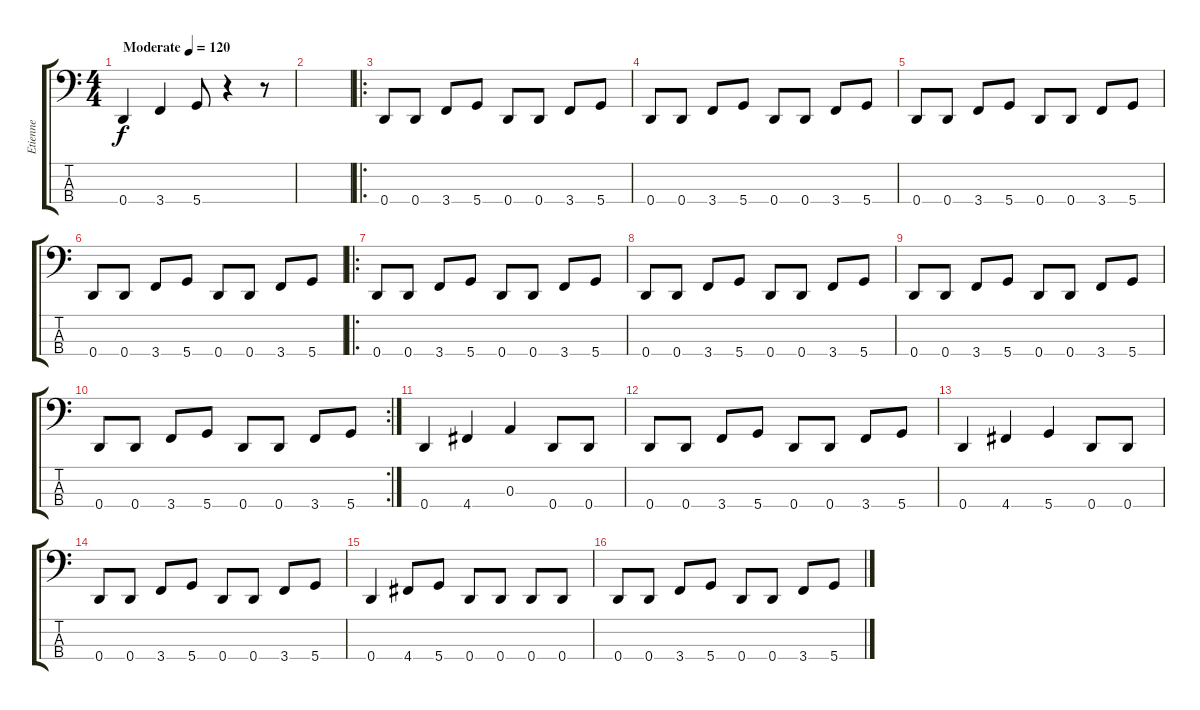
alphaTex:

\track ("Etienne" "Etienne") {instrument slapbass1}
\staff {score tabs}
\tuning (G2 D2 A1 D1) {hide}
\ts (4 4)
\tempo (120 "Moderate")
\clef f4
\ks c
0.4.4{dy f instrument slapbass1} 3.4.4 5.4.8 r.4 r.8 |
|
\ro
0.4.8 0.4.8 3.4.8 5.4.8 0.4.8 0.4.8 3.4.8 5.4.8 |
0.4.8 0.4.8 3.4.8 5.4.8 0.4.8 0.4.8 3.4.8 5.4.8 |
0.4.8 0.4.8 3.4.8 5.4.8 0.4.8 0.4.8 3.4.8 5.4.8 |
0.4.8 0.4.8 3.4.8 5.4.8 0.4.8 0.4.8 3.4.8 5.4.8 |
\ro
0.4.8 0.4.8 3.4.8 5.4.8 0.4.8 0.4.8 3.4.8 5.4.8 |
0.4.8 0.4.8 3.4.8 5.4.8 0.4.8 0.4.8 3.4.8 5.4.8 |
0.4.8 0.4.8 3.4.8 5.4.8 0.4.8 0.4.8 3.4.8 5.4.8 |
\rc 2
0.4.8 0.4.8 3.4.8 5.4.8 0.4.8 0.4.8 3.4.8 5.4.8 |
0.4.4 4.4.4 0.3.4 0.4.8 0.4.8 |
0.4.8 0.4.8 3.4.8 5.4.8 0.4.8 0.4.8 3.4.8 5.4.8 |
0.4.4 4.4.4 5.4.4 0.4.8 0.4.8 |
0.4.8 0.4.8 3.4.8 5.4.8 0.4.8 0.4.8 3.4.8 5.4.8 |
0.4.4 4.4.8 5.4.8 0.4.8 0.4.8 0.4.8 0.4.8 |
0.4.8 0.4.8 3.4.8 5.4.8 0.4.8 0.4.8 3.4.8 5.4.8
